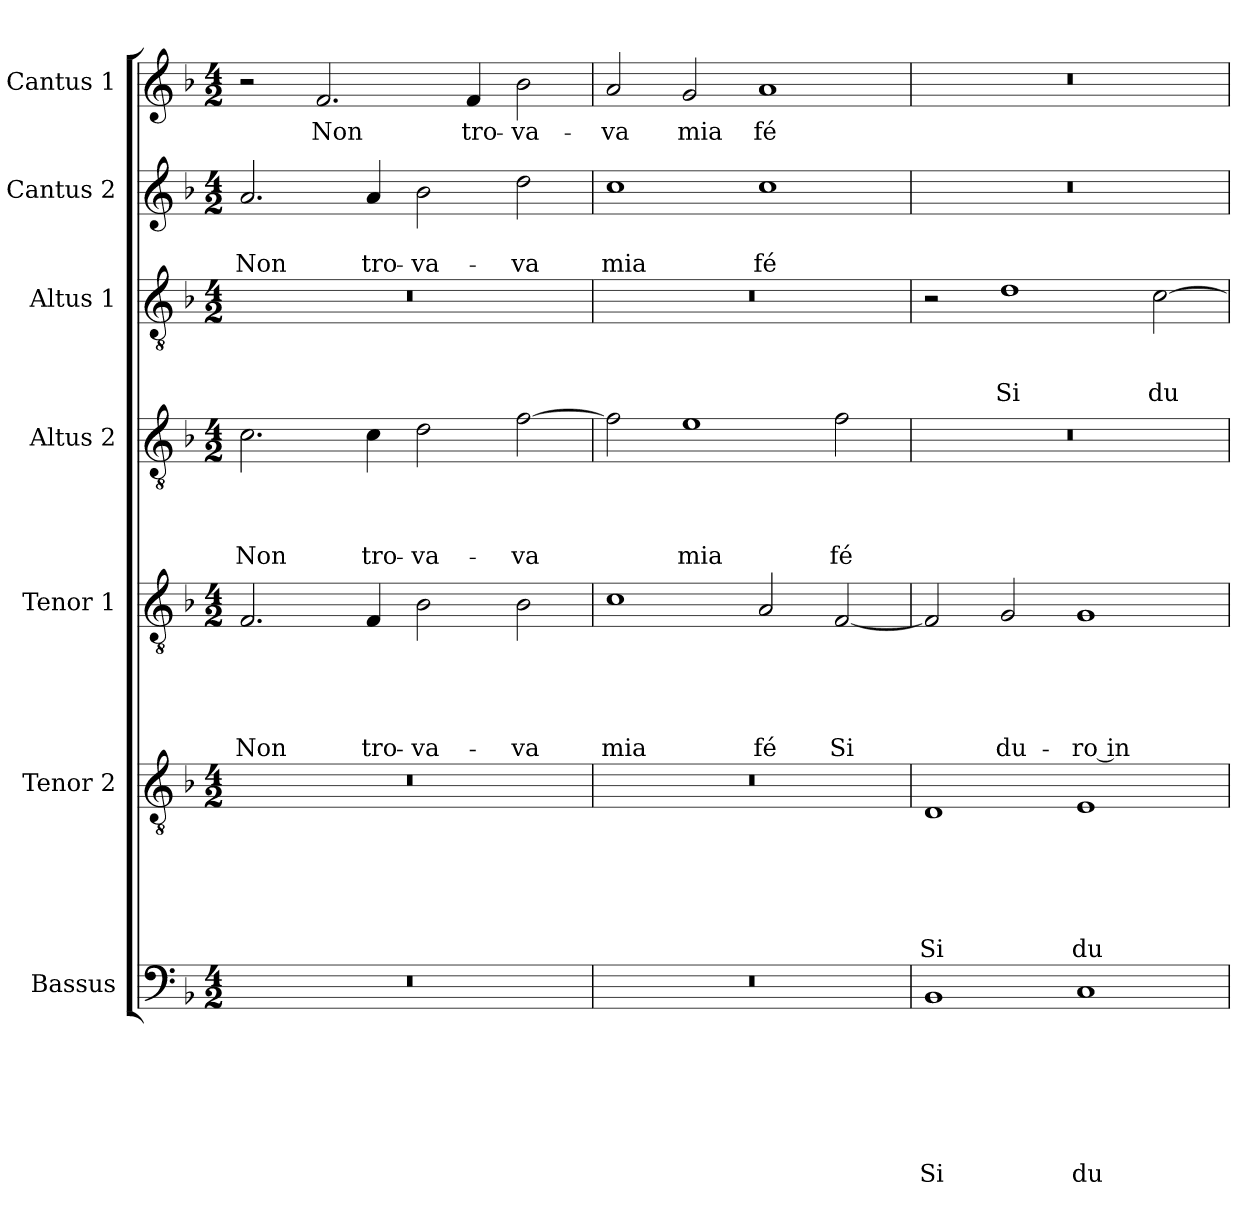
**kern	**text	**text	**text	**text	**text	**text	**text	**kern	**text	**text	**text	**text	**text	**text	**kern	**text	**text	**text	**text	**text	**kern	**text	**text	**text	**text	**kern	**text	**text	**text	**kern	**text	**text	**kern	**text
*part7	*part7	*part7	*part7	*part7	*part7	*part7	*part7	*part6	*part6	*part6	*part6	*part6	*part6	*part6	*part5	*part5	*part5	*part5	*part5	*part5	*part4	*part4	*part4	*part4	*part4	*part3	*part3	*part3	*part3	*part2	*part2	*part2	*part1	*part1
*staff7	*staff7	*staff7	*staff7	*staff7	*staff7	*staff7	*staff7	*staff6	*staff6	*staff6	*staff6	*staff6	*staff6	*staff6	*staff5	*staff5	*staff5	*staff5	*staff5	*staff5	*staff4	*staff4	*staff4	*staff4	*staff4	*staff3	*staff3	*staff3	*staff3	*staff2	*staff2	*staff2	*staff1	*staff1
*I"Bassus	*	*	*	*	*	*	*	*I"Tenor 2	*	*	*	*	*	*	*I"Tenor 1	*	*	*	*	*	*I"Altus 2	*	*	*	*	*I"Altus 1	*	*	*	*I"Cantus 2	*	*	*I"Cantus 1	*
*clefF4	*	*	*	*	*	*	*	*clefGv2	*	*	*	*	*	*	*clefGv2	*	*	*	*	*	*clefGv2	*	*	*	*	*clefGv2	*	*	*	*clefG2	*	*	*clefG2	*
*k[b-]	*	*	*	*	*	*	*	*k[b-]	*	*	*	*	*	*	*k[b-]	*	*	*	*	*	*k[b-]	*	*	*	*	*k[b-]	*	*	*	*k[b-]	*	*	*k[b-]	*
*d:	*	*	*	*	*	*	*	*d:	*	*	*	*	*	*	*d:	*	*	*	*	*	*d:	*	*	*	*	*d:	*	*	*	*d:	*	*	*d:	*
*M4/2	*	*	*	*	*	*	*	*M4/2	*	*	*	*	*	*	*M4/2	*	*	*	*	*	*M4/2	*	*	*	*	*M4/2	*	*	*	*M4/2	*	*	*M4/2	*
=1	=1	=1	=1	=1	=1	=1	=1	=1	=1	=1	=1	=1	=1	=1	=1	=1	=1	=1	=1	=1	=1	=1	=1	=1	=1	=1	=1	=1	=1	=1	=1	=1	=1	=1
!	!	!	!	!	!	!	!	!	!	!	!	!	!	!	!	!	!	!	!	!LO:LY:b	!	!	!	!	!LO:LY:b	!	!	!	!	!	!	!LO:LY:b	!	!
0r	.	.	.	.	.	.	.	0r	.	.	.	.	.	.	2.F/	.	.	.	.	Non	2.c\	.	.	.	Non	0r	.	.	.	2.a/	.	Non	2r	.
!	!	!	!	!	!	!	!	!	!	!	!	!	!	!	!	!	!	!	!	!	!	!	!	!	!	!	!	!	!	!	!	!	!	!LO:LY:b
.	.	.	.	.	.	.	.	.	.	.	.	.	.	.	.	.	.	.	.	.	.	.	.	.	.	.	.	.	.	.	.	.	2.f/	Non
!	!	!	!	!	!	!	!	!	!	!	!	!	!	!	!	!	!	!	!	!LO:LY:b	!	!	!	!	!LO:LY:b	!	!	!	!	!	!	!LO:LY:b	!	!
.	.	.	.	.	.	.	.	.	.	.	.	.	.	.	4F/	.	.	.	.	tro-	4c\	.	.	.	tro-	.	.	.	.	4a/	.	tro-	.	.
!	!	!	!	!	!	!	!	!	!	!	!	!	!	!	!	!	!	!	!	!LO:LY:b	!	!	!	!	!LO:LY:b	!	!	!	!	!	!	!LO:LY:b	!	!
.	.	.	.	.	.	.	.	.	.	.	.	.	.	.	2B-\	.	.	.	.	-va-	2d\	.	.	.	-va-	.	.	.	.	2b-\	.	-va-	.	.
!	!	!	!	!	!	!	!	!	!	!	!	!	!	!	!	!	!	!	!	!	!	!	!	!	!	!	!	!	!	!	!	!	!	!LO:LY:b
.	.	.	.	.	.	.	.	.	.	.	.	.	.	.	.	.	.	.	.	.	.	.	.	.	.	.	.	.	.	.	.	.	4f/	tro-
!	!	!	!	!	!	!	!	!	!	!	!	!	!	!	!	!	!	!	!	!LO:LY:b	!	!	!	!	!LO:LY:b	!	!	!	!	!	!	!LO:LY:b	!	!LO:LY:b
.	.	.	.	.	.	.	.	.	.	.	.	.	.	.	2B-\	.	.	.	.	-va	[2f\	.	.	.	-va	.	.	.	.	2dd\	.	-va	2b-\	-va-
=2	=2	=2	=2	=2	=2	=2	=2	=2	=2	=2	=2	=2	=2	=2	=2	=2	=2	=2	=2	=2	=2	=2	=2	=2	=2	=2	=2	=2	=2	=2	=2	=2	=2	=2
!	!	!	!	!	!	!	!	!	!	!	!	!	!	!	!	!	!	!	!	!LO:LY:b	!	!	!	!	!	!	!	!	!	!	!	!LO:LY:b	!	!LO:LY:b
0r	.	.	.	.	.	.	.	0r	.	.	.	.	.	.	1c	.	.	.	.	mia	2f\]	.	.	.	.	0r	.	.	.	1cc	.	mia	2a/	-va
!	!	!	!	!	!	!	!	!	!	!	!	!	!	!	!	!	!	!	!	!	!	!	!	!	!LO:LY:b	!	!	!	!	!	!	!	!	!LO:LY:b
.	.	.	.	.	.	.	.	.	.	.	.	.	.	.	.	.	.	.	.	.	1e	.	.	.	mia	.	.	.	.	.	.	.	2g/	mia
!	!	!	!	!	!	!	!	!	!	!	!	!	!	!	!	!	!	!	!	!LO:LY:b	!	!	!	!	!	!	!	!	!	!	!	!LO:LY:b	!	!LO:LY:b
.	.	.	.	.	.	.	.	.	.	.	.	.	.	.	2A/	.	.	.	.	fé	.	.	.	.	.	.	.	.	.	1cc	.	fé	1a	fé
!	!	!	!	!	!	!	!	!	!	!	!	!	!	!	!	!	!	!	!	!LO:LY:b	!	!	!	!	!LO:LY:b	!	!	!	!	!	!	!	!	!
.	.	.	.	.	.	.	.	.	.	.	.	.	.	.	[2F/	.	.	.	.	Si	2f\	.	.	.	fé	.	.	.	.	.	.	.	.	.
=3	=3	=3	=3	=3	=3	=3	=3	=3	=3	=3	=3	=3	=3	=3	=3	=3	=3	=3	=3	=3	=3	=3	=3	=3	=3	=3	=3	=3	=3	=3	=3	=3	=3	=3
!	!	!	!	!	!	!	!LO:LY:b	!	!	!	!	!	!	!LO:LY:b	!	!	!	!	!	!	!	!	!	!	!	!	!	!	!	!	!	!	!	!
1BB-	.	.	.	.	.	.	Si	1D	.	.	.	.	.	Si	2F/]	.	.	.	.	.	0r	.	.	.	.	2r	.	.	.	0r	.	.	0r	.
!	!	!	!	!	!	!	!	!	!	!	!	!	!	!	!	!	!	!	!	!LO:LY:b	!	!	!	!	!	!	!	!	!LO:LY:b	!	!	!	!	!
.	.	.	.	.	.	.	.	.	.	.	.	.	.	.	2G/	.	.	.	.	du-	.	.	.	.	.	1d	.	.	Si	.	.	.	.	.
!	!	!	!	!	!	!	!LO:LY:b	!	!	!	!	!	!	!LO:LY:b	!	!	!	!	!	!LO:LY:b	!	!	!	!	!	!	!	!	!	!	!	!	!	!
1C	.	.	.	.	.	.	du-	1E	.	.	.	.	.	du-	1G	.	.	.	.	-ro in-	.	.	.	.	.	.	.	.	.	.	.	.	.	.
!	!	!	!	!	!	!	!	!	!	!	!	!	!	!	!	!	!	!	!	!	!	!	!	!	!	!	!	!	!LO:LY:b	!	!	!	!	!
.	.	.	.	.	.	.	.	.	.	.	.	.	.	.	.	.	.	.	.	.	.	.	.	.	.	[2c\	.	.	du-	.	.	.	.	.
=	=	=	=	=	=	=	=	=	=	=	=	=	=	=	=	=	=	=	=	=	=	=	=	=	=	=	=	=	=	=	=	=	=	=
*-	*-	*-	*-	*-	*-	*-	*-	*-	*-	*-	*-	*-	*-	*-	*-	*-	*-	*-	*-	*-	*-	*-	*-	*-	*-	*-	*-	*-	*-	*-	*-	*-	*-	*-
